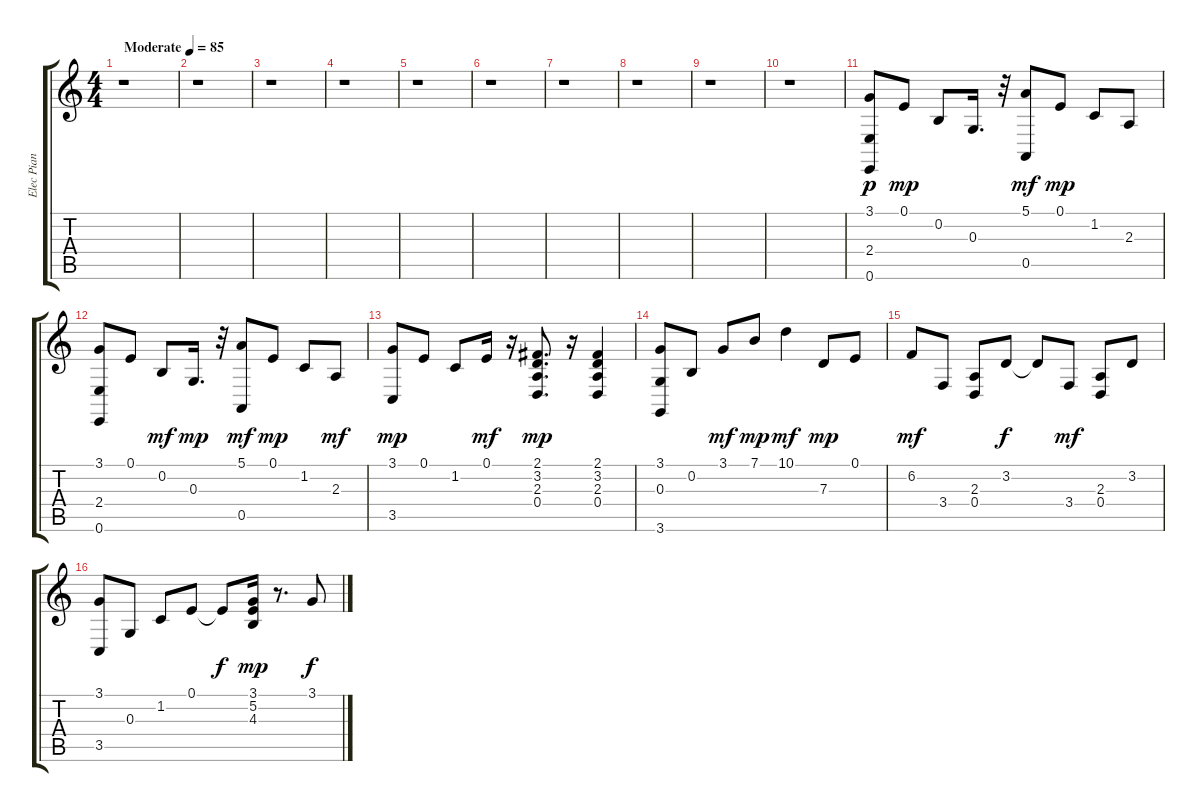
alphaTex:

\track ("Elec Pian" "Elec Pian") {instrument electricpiano1}
\staff {score tabs}
\tuning (E4 B3 G3 D3 A2 E2) {hide}
\ts (4 4)
\tempo (85 "Moderate")
\clef g2
\ks c
r.1{dy p instrument electricpiano1} |
r.1 |
r.1 |
r.1 |
r.1 |
r.1 |
r.1 |
r.1 |
r.1 |
r.1 |
(3.1 2.4 0.6).8 0.1.8{dy mp} 0.2.8 0.3.16{d} r.32 (5.1 0.5).8{dy mf} 0.1.8{dy mp} 1.2.8 2.3.8 |
(3.1 2.4 0.6).8 0.1.8 0.2.8{dy mf} 0.3.16{d dy mp} r.32 (5.1 0.5).8{dy mf} 0.1.8{dy mp} 1.2.8 2.3.8{dy mf} |
(3.1 3.5).8{dy mp} 0.1.8 1.2.8 0.1.16{dy mf} r.16 (2.1 3.2 2.3 0.4).8{d dy mp} r.16 (2.1 3.2 2.3 0.4).4 |
(3.1 0.3 3.6).8 0.2.8 3.1.8{dy mf} 7.1.8{dy mp} 10.1.4{dy mf} 7.3.8{dy mp} 0.1.8 |
6.2.8{dy mf} 3.4.8 (2.3 0.4).8 3.2.8{dy f} 3.2{t}.8 3.4.8{dy mf} (2.3 0.4).8 3.2.8 |
(3.1 3.5).8 0.3.8 1.2.8 0.1.8 0.1{t}.8{dy f} (3.1 5.2 4.3).16{dy mp} r.8{d} 3.1.8{dy f}
